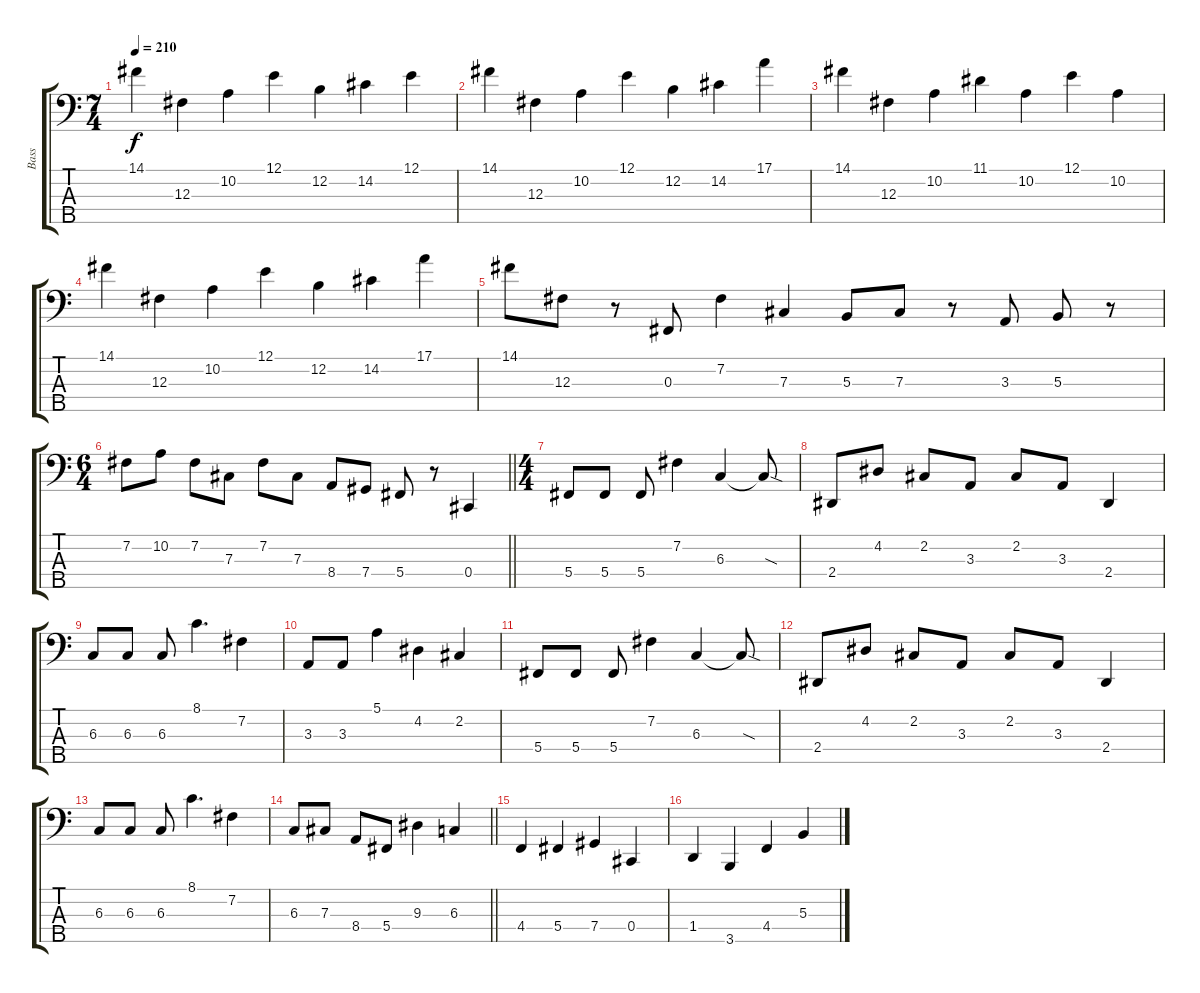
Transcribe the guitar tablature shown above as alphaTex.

\track ("Bass" "Bass") {instrument electricbassfinger}
\staff {score tabs}
\tuning (E2 B1 Gb1 Db1 Ab0) {hide}
\ts (7 4)
\tempo 210
\clef f4
\ks c
14.1.4{dy f} 12.3.4 10.2.4 12.1.4 12.2.4 14.2.4 12.1.4 |
14.1.4 12.3.4 10.2.4 12.1.4 12.2.4 14.2.4 17.1.4 |
14.1.4 12.3.4 10.2.4 11.1.4 10.2.4 12.1.4 10.2.4 |
14.1.4 12.3.4 10.2.4 12.1.4 12.2.4 14.2.4 17.1.4 |
14.1.8 12.3.8 r.8 0.3.8 7.2.4 7.3.4 5.3.8 7.3.8 r.8 3.3.8 5.3.8 r.8 |
\ts (6 4)
\barLineRight lightlight
7.2.8 10.2.8 7.2.8 7.3.8 7.2.8 7.3.8 8.4.8 7.4.8 5.4.8 r.8 0.4.4 |
\ts (4 4)
5.4.8 5.4.8 5.4.8 7.2.4 6.3.4 6.3{sod t}.8 |
2.4.8 4.2.8 2.2.8 3.3.8 2.2.8 3.3.8 2.4.4 |
6.3.8 6.3.8 6.3.8 8.1.4{d} 7.2.4 |
3.3.8 3.3.8 5.1.4 4.2.4 2.2.4 |
5.4.8 5.4.8 5.4.8 7.2.4 6.3.4 6.3{sod t}.8 |
2.4.8 4.2.8 2.2.8 3.3.8 2.2.8 3.3.8 2.4.4 |
6.3.8 6.3.8 6.3.8 8.1.4{d} 7.2.4 |
\barLineRight lightlight
6.3.8 7.3.8 8.4.8 5.4.8 9.3.4 6.3.4 |
4.4.4 5.4.4 7.4.4 0.4.4 |
1.4.4 3.5.4 4.4.4 5.3.4
